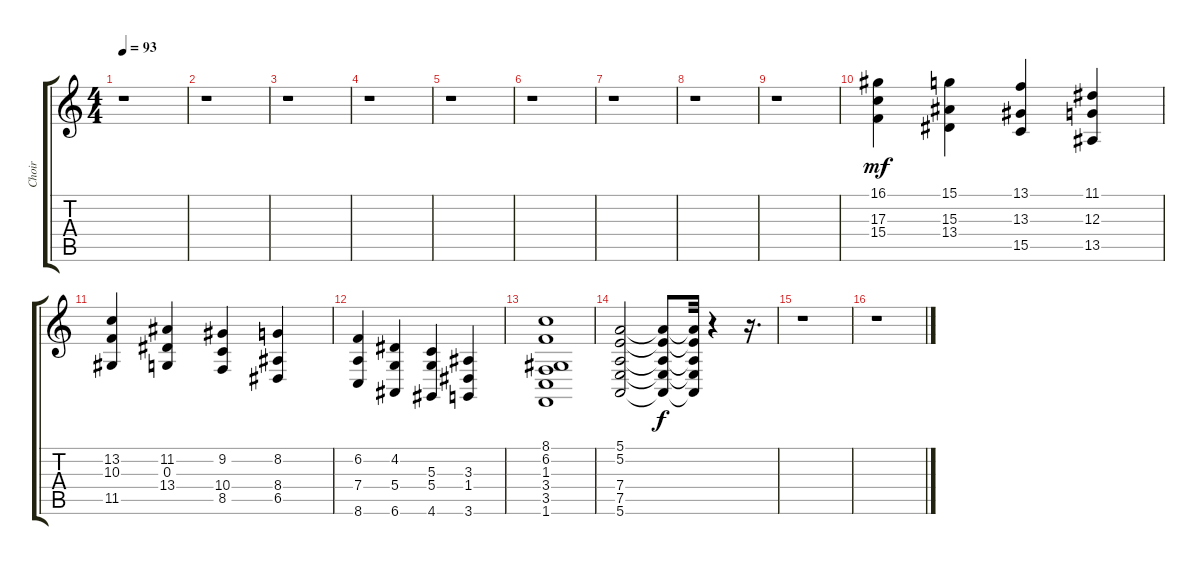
\track ("Choir  " "Choir  ") {instrument choiraahs}
\staff {score tabs}
\tuning (E4 B3 G3 D3 A2 E2) {hide}
\ts (4 4)
\tempo 93
\clef g2
\ks c
r.1{dy mf} |
r.1 |
r.1 |
r.1 |
r.1 |
r.1 |
r.1 |
r.1 |
r.1 |
(16.1 17.3 15.4).4{volume 12} (15.1 15.3 13.4).4 (13.1 13.3 15.5).4 (11.1 12.3 13.5).4 |
(13.2 10.3 11.5).4 (11.2 0.3 13.4).4 (9.2 10.4 8.5).4 (8.2 8.4 6.5).4 |
(6.2 7.4 8.6).4 (4.2 5.4 6.6).4 (5.3 5.4 4.6).4 (3.3 1.4 3.6).4 |
(8.1 6.2 1.3 3.4 3.5 1.6).1 |
(5.1 5.2 7.4 7.5 5.6).2 (5.1{t} 5.2{t} 7.4{t} 7.5{t} 5.6{t}).8{dy f} (5.1{t} 5.2{t} 7.4{t} 7.5{t} 5.6{t}).32 r.4 r.16{d} |
r.1 |
r.1
